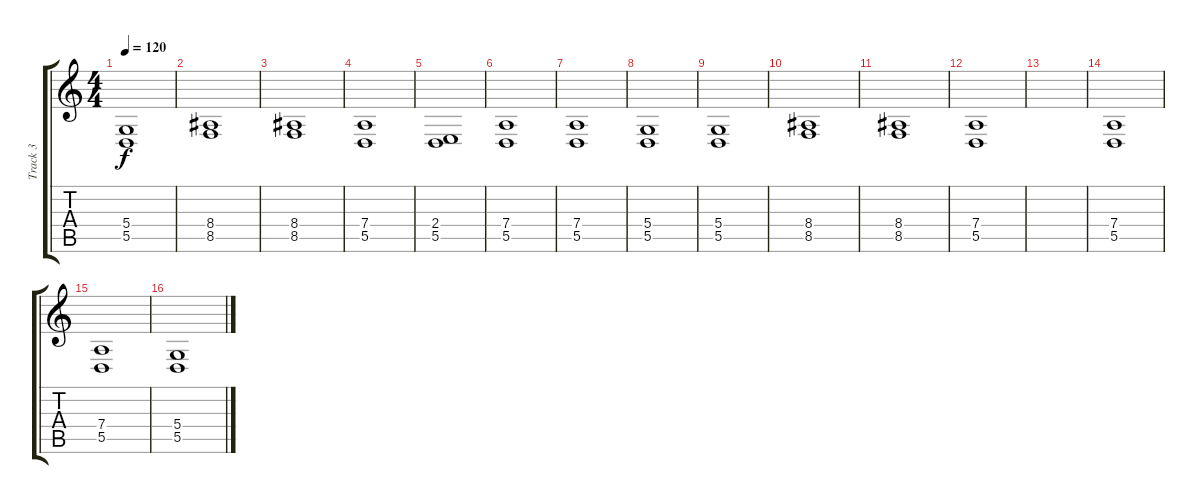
\track ("Track 3" "Track 3") {instrument pad4choir}
\staff {score tabs}
\tuning (E4 B3 G3 D3 A2 E2) {hide}
\ts (4 4)
\tempo 120
\clef g2
\ks c
(5.4 5.5).1{dy f} |
(8.4 8.5).1 |
(8.4 8.5).1 |
(7.4 5.5).1 |
(2.4 5.5).1 |
(7.4 5.5).1 |
(7.4 5.5).1 |
(5.4 5.5).1 |
(5.4 5.5).1 |
(8.4 8.5).1 |
(8.4 8.5).1 |
(7.4 5.5).1 |
|
(7.4 5.5).1 |
(7.4 5.5).1 |
(5.4 5.5).1
